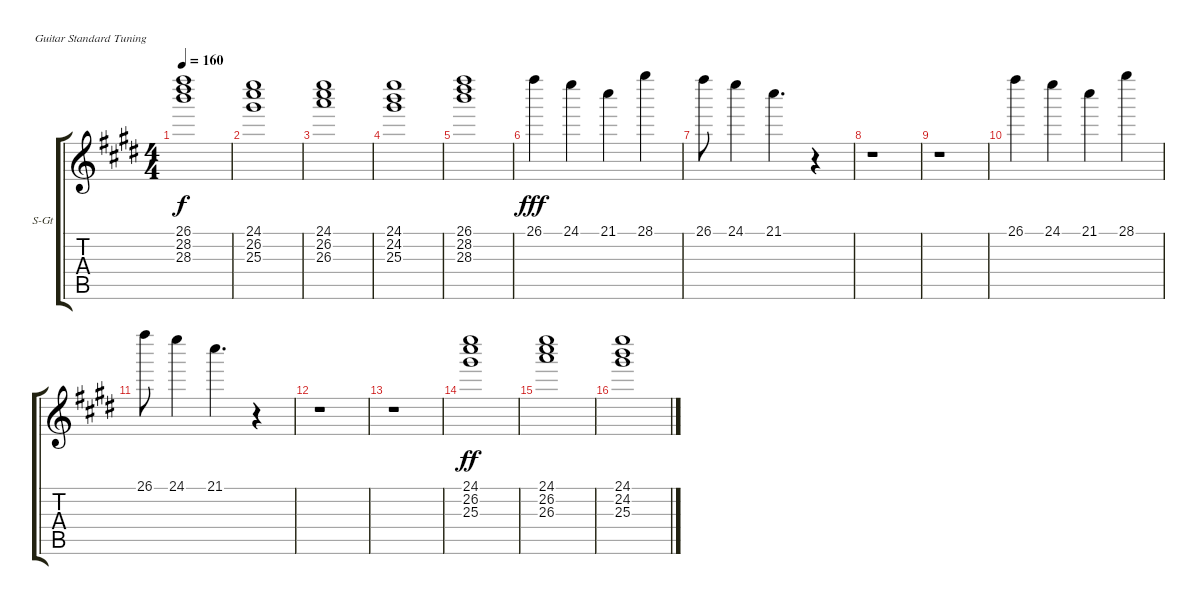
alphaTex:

\bracketExtendMode groupsimilarinstruments
\firstSystemTrackNameOrientation horizontal
\otherSystemsTrackNameOrientation horizontal
\track ("String" "S-Gt") {instrument stringensemble2}
\staff {score tabs}
\tuning (E4 B3 G3 D3 A2 E2)
\displaytranspose 12
\ts (4 4)
\tempo 160
\clef g2
\ks e
(26.1 28.2 28.3).1{dy f} |
(24.1 26.2 25.3).1 |
(24.1 26.2 26.3).1 |
(24.1 24.2 25.3).1 |
(26.1 28.2 28.3).1 |
26.1.4{dy fff} 24.1.4 21.1.4 28.1.4 |
26.1.8 24.1.4 21.1.4{d} r.4 |
r.1 |
r.1 |
26.1.4 24.1.4 21.1.4 28.1.4 |
26.1.8 24.1.4 21.1.4{d} r.4 |
r.1 |
r.1 |
(24.1 26.2 25.3).1{dy ff} |
(24.1 26.2 26.3).1 |
(24.1 24.2 25.3).1
